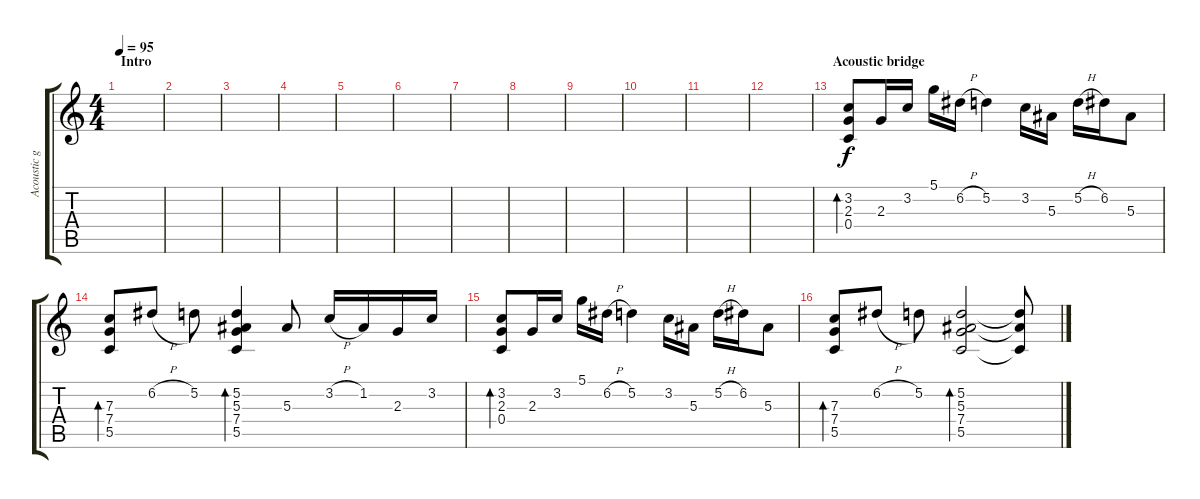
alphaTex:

\track ("Acoustic guitar" "Acoustic g") {instrument acousticguitarnylon}
\staff {score tabs}
\tuning (D4 A3 F3 C3 G2 D2) {hide}
\ts (4 4)
\section ("" "Intro")
\tempo 95
\clef g2
\ks c
|
|
|
|
|
|
|
|
|
|
|
|
\section ("" "Acoustic bridge")
(3.2 2.3 0.4).8{bd 60} 2.3.16 3.2.16 5.1.16 6.2{h}.16 5.2.4 3.2.16 5.3.16 5.2{h}.16 6.2.16 5.3.8 |
(7.3 7.4 5.5).8{bd 60} 6.2{h}.8 5.2.8 (5.2 5.3 7.4 5.5).4{bd 60} 5.3.8 3.2{h}.16 1.2.16 2.3.16 3.2.16 |
(3.2 2.3 0.4).8{bd 60} 2.3.16 3.2.16 5.1.16 6.2{h}.16 5.2.4 3.2.16 5.3.16 5.2{h}.16 6.2.16 5.3.8 |
(7.3 7.4 5.5).8{bd 60} 6.2{h}.8 5.2.8 (5.2 5.3 7.4 5.5).2{bd 60} (5.2{t} 5.3{t} 5.5{t}).8
